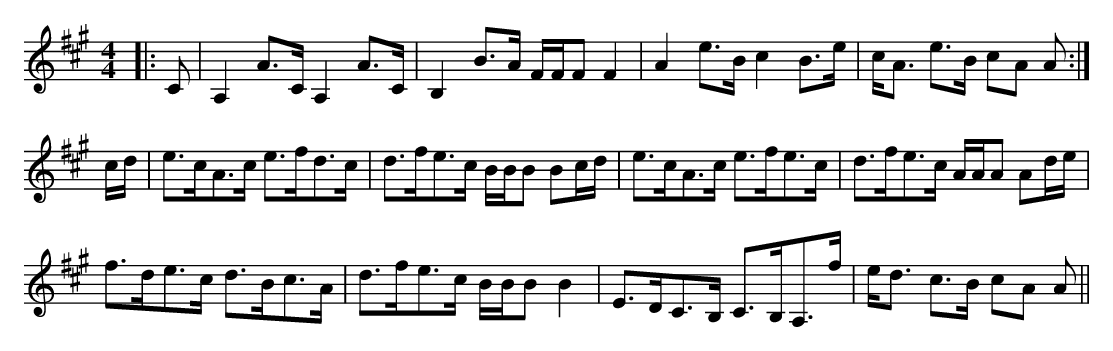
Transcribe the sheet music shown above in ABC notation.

X:1
M:4/4
K:A
|:C|A,2 A>C A,2 A>C|B,2 B>A F/F/F F2|A2 e>B c2 B>e|c<A e>B cA A:|
c/d/|e>cA>c e>fd>c|d>fe>c B/B/B Bc/d/|e>cA>c e>fe>c|d>fe>c A/A/A Ad/e/|
f>de>c d>Bc>A|d>fe>c B/B/B B2|E>DC>B, C>B,A,>f|e<d c>B cA A||
